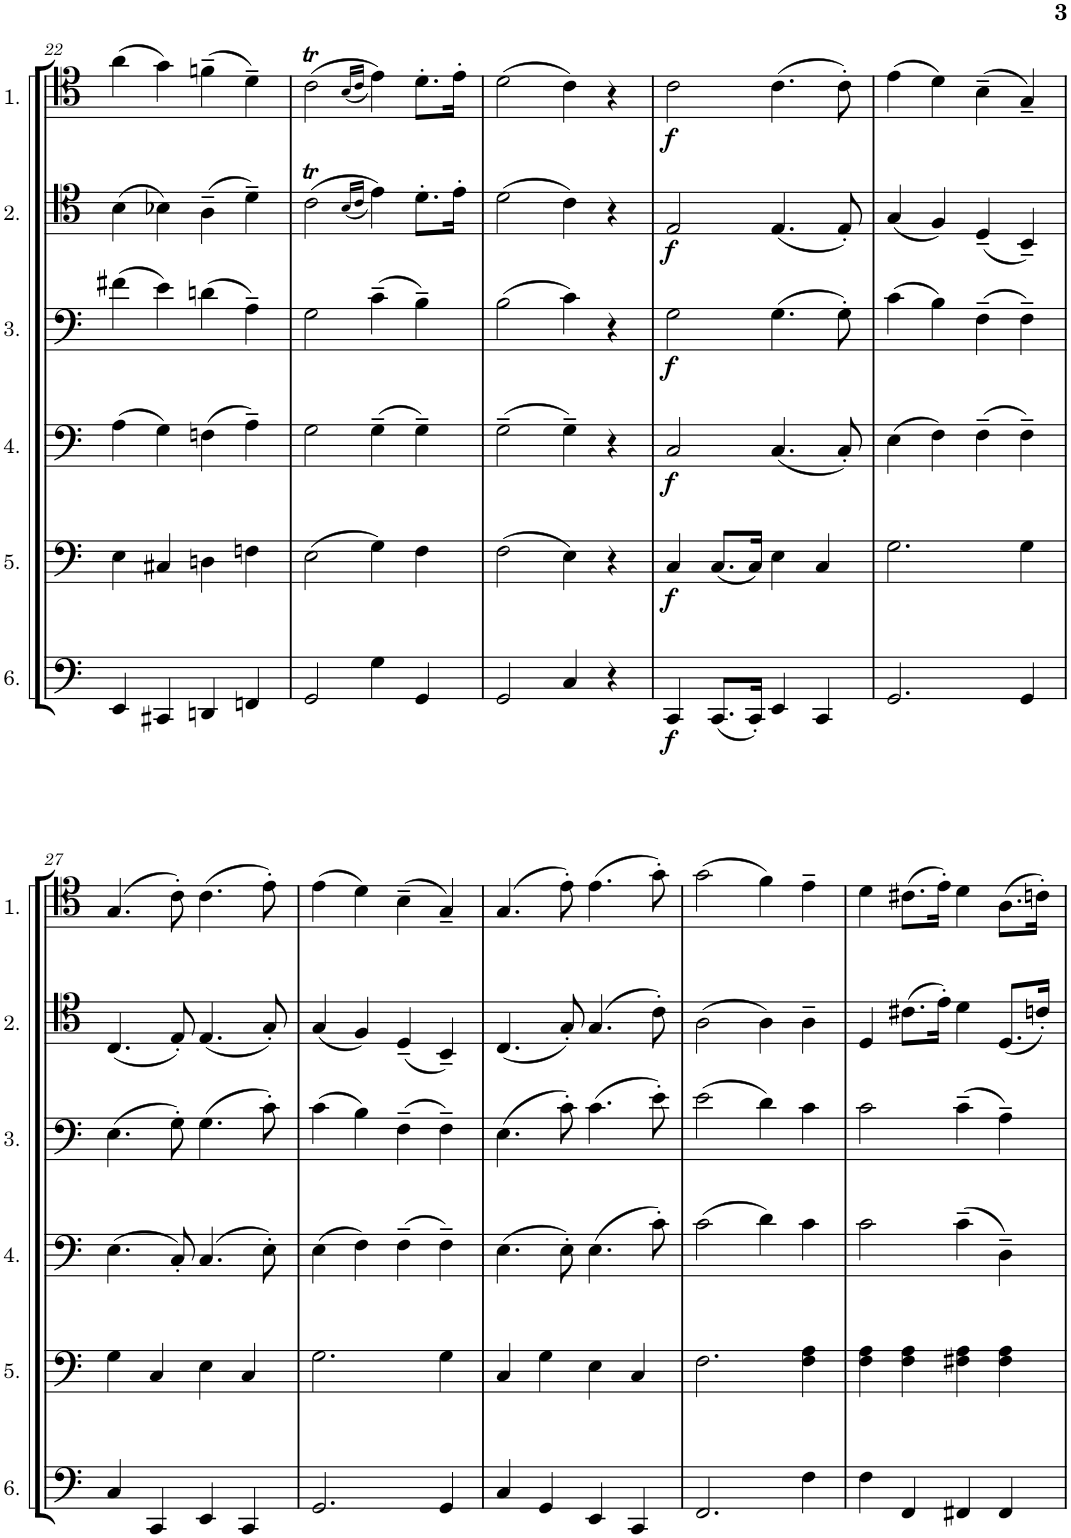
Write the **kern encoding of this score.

**kern	**dynam	**kern	**dynam	**kern	**dynam	**kern	**dynam	**kern	**dynam	**kern	**dynam
*part6	*part6	*part5	*part5	*part4	*part4	*part3	*part3	*part2	*part2	*part1	*part1
*staff6	*staff6	*staff5	*staff5	*staff4	*staff4	*staff3	*staff3	*staff2	*staff2	*staff1	*staff1
*I"Cello 6	*	*I"Cello 5	*	*I"Cello 4	*	*I"Cello 3	*	*I"Cello 2	*	*I"Cello 1	*
!!LO:PB:g=z
*clefF4	*	*clefF4	*	*clefF4	*	*clefF4	*	*clefC4	*	*clefC4	*
*k[]	*	*k[]	*	*k[]	*	*k[]	*	*k[]	*	*k[]	*
*M4/4	*	*M4/4	*	*M4/4	*	*M4/4	*	*M4/4	*	*M4/4	*
*met(c)	*	*met(c)	*	*met(c)	*	*met(c)	*	*met(c)	*	*met(c)	*
=22	=22	=22	=22	=22	=22	=22	=22	=22	=22	=22	=22
4EE/	.	4E\	.	(4A\	.	(4f#X\	.	(4B\	.	(4a\	.
4CC#X/	.	4C#X/	.	4G\)	.	4e\)	.	4B-X\)	.	4g\)	.
4DDn/	.	4Dn\	.	(4Fn\	.	(4dn\	.	(4A~\	.	(4fn~\	.
4FFn/	.	4Fn\	.	4A~\)	.	4A~\)	.	4d~\)	.	4d~\)	.
=23	=23	=23	=23	=23	=23	=23	=23	=23	=23	=23	=23
2GG/	.	(2E\	.	2G\	.	2G\	.	(2cT\	.	(2cT\	.
.	.	.	.	.	.	.	.	(16qB/LL	.	(16qB/LL	.
.	.	.	.	.	.	.	.	16qc/JJ	.	16qc/JJ	.
4G\	.	4G\)	.	(4G~\	.	(4c~\	.	4e\))	.	4e\))	.
4GG/	.	4F\	.	4G~\)	.	4B~\)	.	8.d'\L	.	8.d'\L	.
.	.	.	.	.	.	.	.	16e'\Jk	.	16e'\Jk	.
=24	=24	=24	=24	=24	=24	=24	=24	=24	=24	=24	=24
2GG/	.	(2F\	.	(2G~\	.	(2B\	.	(2d\	.	(2d\	.
4C/	.	4E\)	.	4G~\)	.	4c\)	.	4c\)	.	4c\)	.
4r	.	4r	.	4r	.	4r	.	4r	.	4r	.
=25	=25	=25	=25	=25	=25	=25	=25	=25	=25	=25	=25
!	!LO:DY:b	!	!LO:DY:b	!	!LO:DY:b	!	!LO:DY:b	!	!LO:DY:b	!	!LO:DY:b
4CC/	f	4C/	f	2C/	f	2G\	f	2E/	f	2c\	f
(8.CC/L	.	(8.C/L	.	.	.	.	.	.	.	.	.
16CC'/Jk)	.	16C/Jk)	.	.	.	.	.	.	.	.	.
4EE/	.	4E\	.	(4.C/	.	(4.G\	.	(4.E/	.	(4.c\	.
4CC/	.	4C/	.	.	.	.	.	.	.	.	.
.	.	.	.	8C'/)	.	8G'\)	.	8E'/)	.	8c'\)	.
=26	=26	=26	=26	=26	=26	=26	=26	=26	=26	=26	=26
2.GG/	.	2.G\	.	(4E\	.	(4c\	.	(4G/	.	(4e\	.
.	.	.	.	4F\)	.	4B\)	.	4F/)	.	4d\)	.
.	.	.	.	(4F~\	.	(4F~\	.	(4D~/	.	(4B~\	.
4GG/	.	4G\	.	4F~\)	.	4F~\)	.	4BB~/)	.	4G~/)	.
!!LO:LB:g=z
=27	=27	=27	=27	=27	=27	=27	=27	=27	=27	=27	=27
4C/	.	4G\	.	(4.E\	.	(4.E\	.	(4.C/	.	(4.G/	.
4CC/	.	4C/	.	.	.	.	.	.	.	.	.
.	.	.	.	8C'/)	.	8G'\)	.	8E'/)	.	8c'\)	.
4EE/	.	4E\	.	(4.C/	.	(4.G\	.	(4.E/	.	(4.c\	.
4CC/	.	4C/	.	.	.	.	.	.	.	.	.
.	.	.	.	8E'\)	.	8c'\)	.	8G'/)	.	8e'\)	.
=28	=28	=28	=28	=28	=28	=28	=28	=28	=28	=28	=28
2.GG/	.	2.G\	.	(4E\	.	(4c\	.	(4G/	.	(4e\	.
.	.	.	.	4F\)	.	4B\)	.	4F/)	.	4d\)	.
.	.	.	.	(4F~\	.	(4F~\	.	(4D~/	.	(4B~\	.
4GG/	.	4G\	.	4F~\)	.	4F~\)	.	4BB~/)	.	4G~/)	.
=29	=29	=29	=29	=29	=29	=29	=29	=29	=29	=29	=29
4C/	.	4C/	.	(4.E\	.	(4.E\	.	(4.C/	.	(4.G/	.
4GG/	.	4G\	.	.	.	.	.	.	.	.	.
.	.	.	.	8E'\)	.	8c'\)	.	8G'/)	.	8e'\)	.
4EE/	.	4E\	.	(4.E\	.	(4.c\	.	(4.G/	.	(4.e\	.
4CC/	.	4C/	.	.	.	.	.	.	.	.	.
.	.	.	.	8c'\)	.	8e'\)	.	8c'\)	.	8g'\)	.
=30	=30	=30	=30	=30	=30	=30	=30	=30	=30	=30	=30
2.FF/	.	2.F\	.	(2c\	.	(2e\	.	(2A\	.	(2g\	.
.	.	.	.	4d\)	.	4d\)	.	4A\)	.	4f\)	.
4F\	.	4F\ 4A\	.	4c\	.	4c\	.	4A~\	.	4e~\	.
=31	=31	=31	=31	=31	=31	=31	=31	=31	=31	=31	=31
4F\	.	4F\ 4A\	.	2c\	.	2c\	.	4D/	.	4d\	.
4FF/	.	4F\ 4A\	.	.	.	.	.	(8.c#X\L	.	(8.c#X\L	.
.	.	.	.	.	.	.	.	16e'\Jk)	.	16e'\Jk)	.
4FF#X/	.	4F#X\ 4A\	.	(4c~\	.	(4c~\	.	4d\	.	4d\	.
4FF#/	.	4F#\ 4A\	.	4D~\)	.	4A~\)	.	(8.D/L	.	(8.A\L	.
.	.	.	.	.	.	.	.	16cn'/Jk)	.	16cn'\Jk)	.
=	=	=	=	=	=	=	=	=	=	=	=
*-	*-	*-	*-	*-	*-	*-	*-	*-	*-	*-	*-
